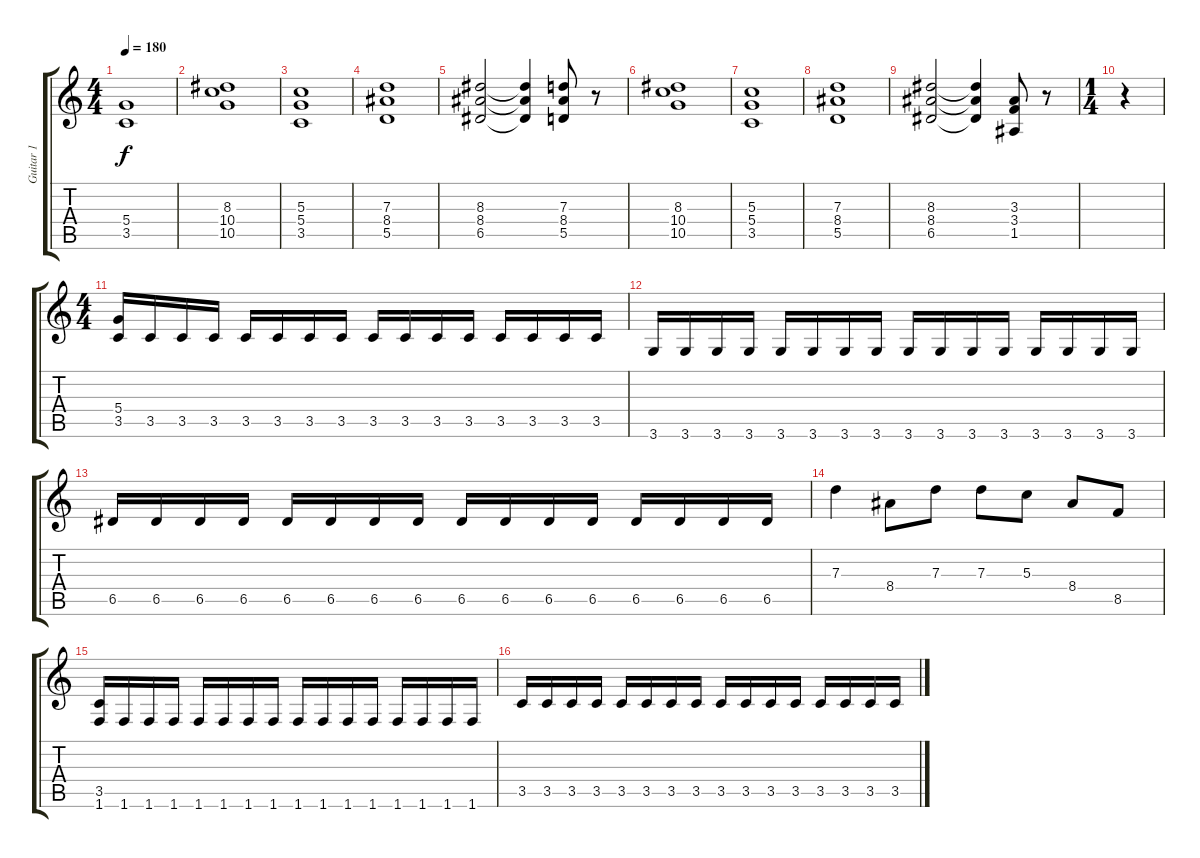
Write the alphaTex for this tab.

\track ("Guitar 1" "Guitar 1") {instrument distortionguitar}
\staff {score tabs}
\tuning (E4 B3 G3 D3 A2 E2) {hide}
\ts (4 4)
\tempo 180
\clef g2
\ks c
(5.4 3.5).1{dy f} |
(8.3 10.4 10.5).1 |
(5.3 5.4 3.5).1 |
(7.3 8.4 5.5).1 |
(8.3 8.4 6.5).2 (8.3{t} 8.4{t} 6.5{t}).4 (7.3 8.4 5.5).8 r.8 |
(8.3 10.4 10.5).1 |
(5.3 5.4 3.5).1 |
(7.3 8.4 5.5).1 |
(8.3 8.4 6.5).2 (8.3{t} 8.4{t} 6.5{t}).4 (3.3 3.4 1.5).8 r.8 |
\ts (1 4)
r.4 |
\ts (4 4)
(5.4 3.5).16 3.5.16 3.5.16 3.5.16 3.5.16 3.5.16 3.5.16 3.5.16 3.5.16 3.5.16 3.5.16 3.5.16 3.5.16 3.5.16 3.5.16 3.5.16 |
3.6.16 3.6.16 3.6.16 3.6.16 3.6.16 3.6.16 3.6.16 3.6.16 3.6.16 3.6.16 3.6.16 3.6.16 3.6.16 3.6.16 3.6.16 3.6.16 |
6.5.16 6.5.16 6.5.16 6.5.16 6.5.16 6.5.16 6.5.16 6.5.16 6.5.16 6.5.16 6.5.16 6.5.16 6.5.16 6.5.16 6.5.16 6.5.16 |
7.3.4 8.4.8 7.3.8 7.3.8 5.3.8 8.4.8 8.5.8 |
(3.5 1.6).16 1.6.16 1.6.16 1.6.16 1.6.16 1.6.16 1.6.16 1.6.16 1.6.16 1.6.16 1.6.16 1.6.16 1.6.16 1.6.16 1.6.16 1.6.16 |
3.5.16 3.5.16 3.5.16 3.5.16 3.5.16 3.5.16 3.5.16 3.5.16 3.5.16 3.5.16 3.5.16 3.5.16 3.5.16 3.5.16 3.5.16 3.5.16
